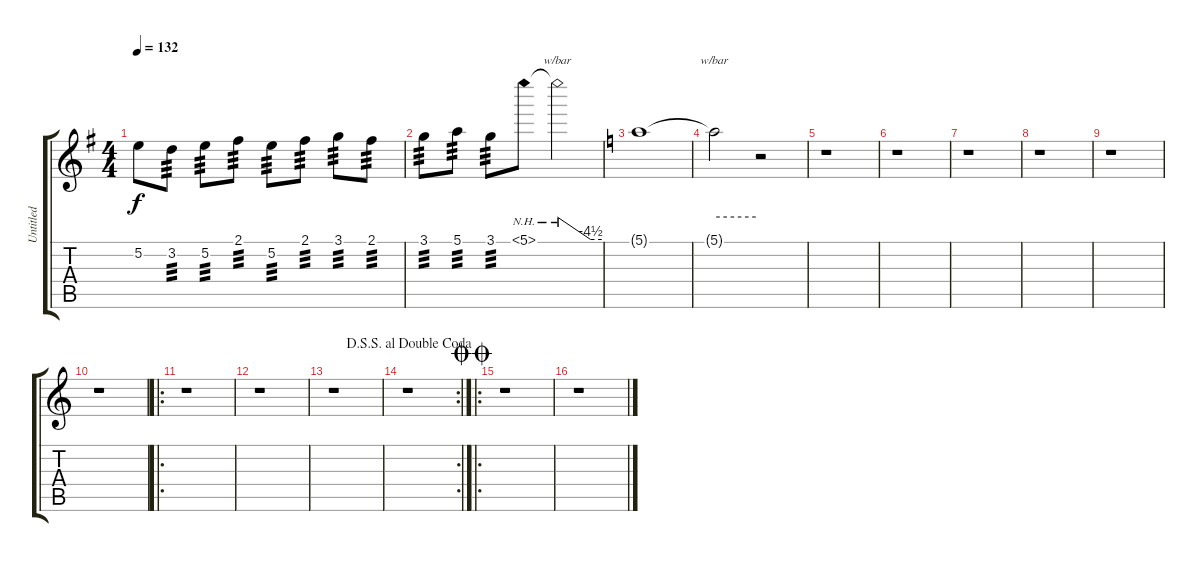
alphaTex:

\track ("Untitled" "Untitled") {instrument distortionguitar}
\staff {score tabs}
\tuning (E4 B3 G3 D3 A2 E2) {hide}
\ts (4 4)
\tempo 132
\clef g2
\ks g
5.2{t}.8{dy f} 3.2.8{tp 3} 5.2.8{tp 3} 2.1.8{tp 3} 5.2.8{tp 3} 2.1.8{tp 3} 3.1.8{tp 3} 2.1.8{tp 3} |
3.1.8{tp 3} 5.1.8{tp 3} 3.1.8{tp 3} 5.1{nh}.8 5.1{nh t}.2{tbe (custom default 0 0 45 -18 60 -18)} |
\ks c
5.1{t}.1 |
5.1{t}.2{tbe (hold default 0 0 60 0)} r.2 |
r.1 |
r.1 |
r.1 |
r.1 |
r.1 |
r.1 |
\ro
r.1 |
r.1 |
r.1 |
\rc 2
\jump dalsegnosegnoaldoublecoda
r.1 |
\ro
\jump doublecoda
r.1 |
r.1
